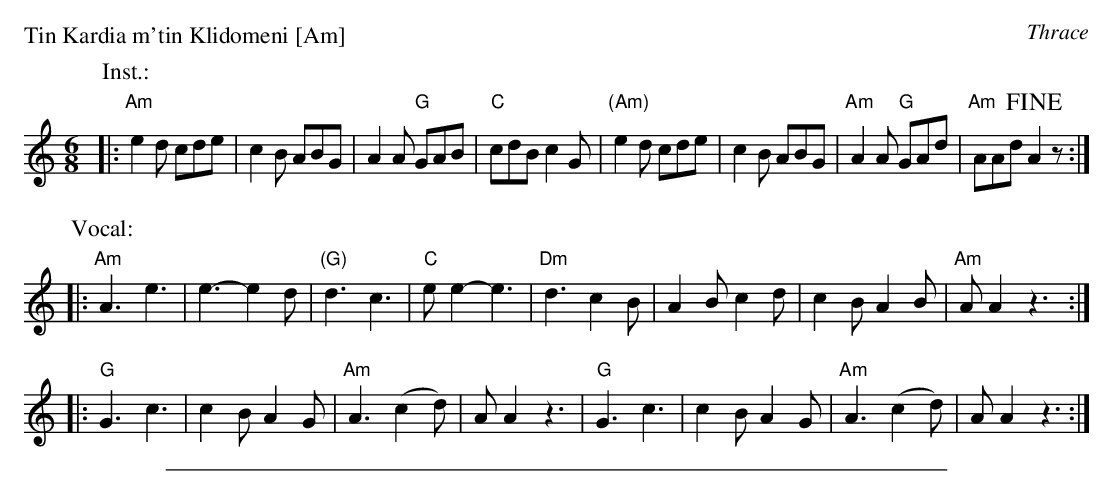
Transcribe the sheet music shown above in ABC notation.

X:1
P: Tin Kardia m'tin Klidomeni [Am]
O: Thrace
M: 6/8
L: 1/8
K: Am
P: Inst.:
|: "Am"e2d cde | c2B ABG | A2A "G"GAB | "C"cdB c2G \
|  "(Am)"e2d cde | c2B ABG | "Am"A2A "G"GAd | "Am"AAd !fine!A2z :|
P: Vocal:
|: "Am"A3 e3 | e3- e2d | "(G)"d3 c3 | "C"ee2- e3 \
|  "Dm"d3 c2B | A2B c2d | c2B A2B | "Am"AA2 z3 :|
|: "G"G3 c3 | c2B A2G | "Am"A3 (c2d) | AA2 z3 \
|  "G"G3 c3 | c2B A2G | "Am"A3 (c2d) | AA2 z3 :|
